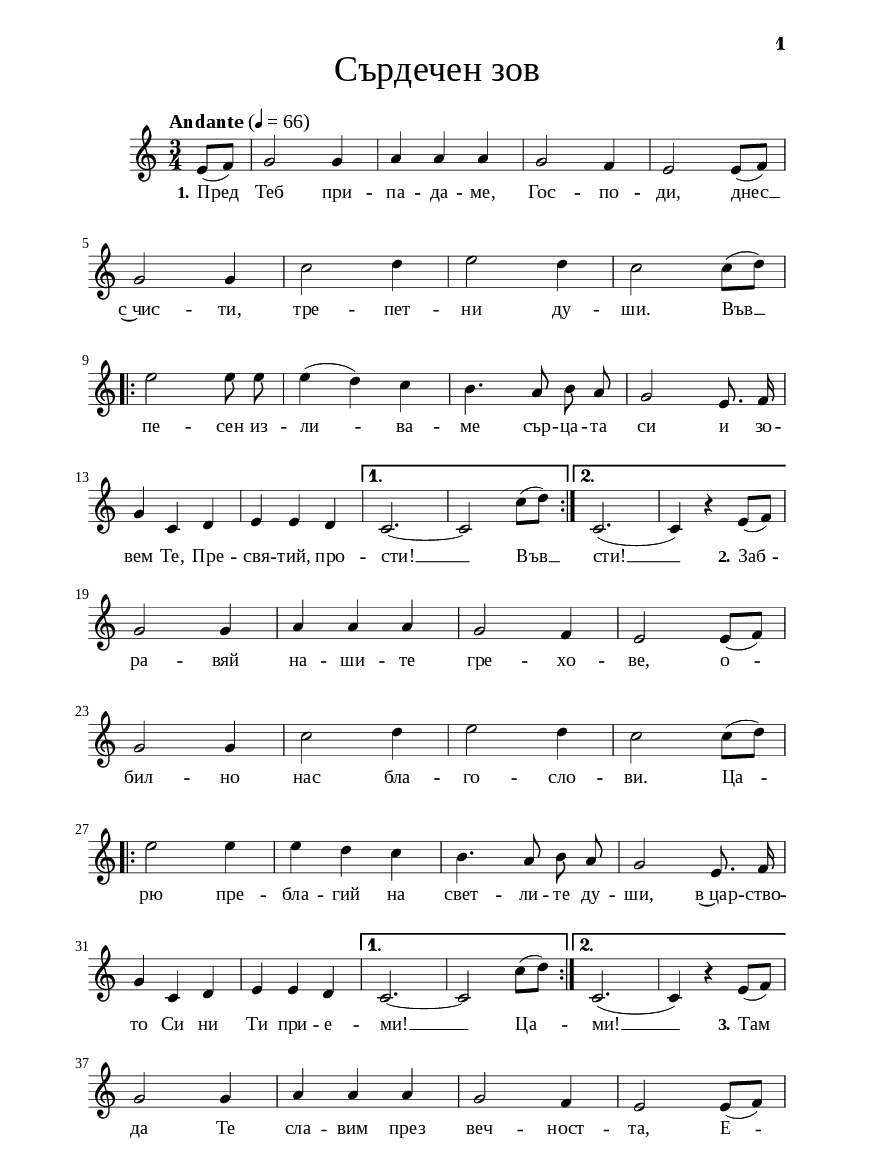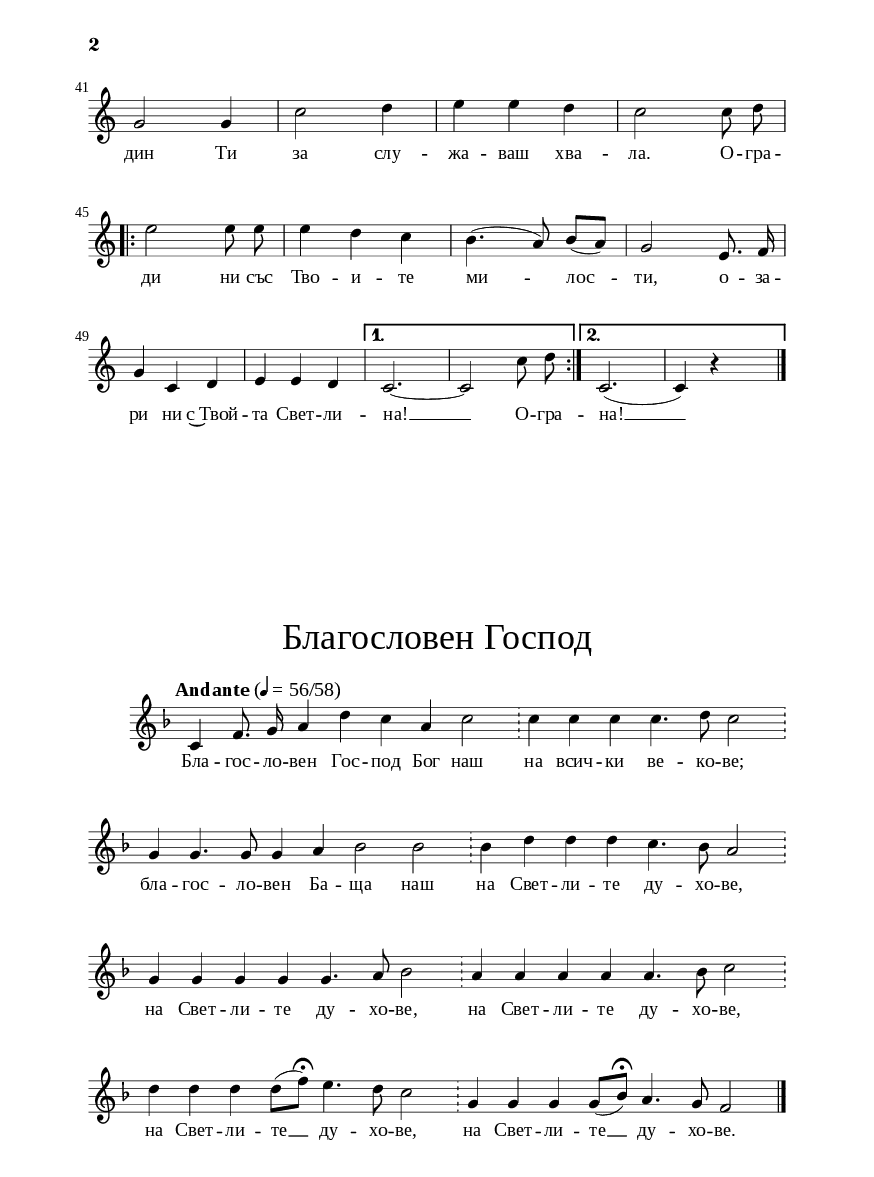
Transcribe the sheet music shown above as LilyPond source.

\version "2.24.4"

% include paper part and global functions
\include "include/globals.ily"

\bookpart {
  \label #'ref039
  \tocItem \markup "Сърдечен зов"
  \include "include/bookpart-paper.ily"
  \score {
    \include "include/score-layout.ily"

    \new Voice \absolute {
      \clef treble
      \key c \major
      \time 3/4
      \tempoFunc "Andante" 4 "66"
      \autoBeamOff
      \partial 4
      e'8 ([f'8]) |  g'2 g'4 |  a'4 a' a' | g'2 f'4 | e'2 e'8 ([ f' ]) | \break

      g'2 g'4 | c''2 d''4 | e''2 d''4 | c''2 c''8 ( [d''8]) | \break

      \repeat volta 2 {
        e''2 e''8 e'' | e''4 ( d'' ) c'' | b'4. a'8   b' a' | g'2 e'8. f'16 | \break
        g'4 c' d' | e' e' d' |
      }
      \alternative {
        { c'2. ~| c'2  \slurSolid c''8 ( [ d'' ] ) |  }

        { c'2.  ( | c'4 ) r4 e'8 ([f'8 ])| \break }
      }

      g'2 g'4 |  a'4 a' a' | g'2 f'4 | e'2 e'8 ([ f' ]) | \break

      g'2 g'4 | c''2 d''4 | e''2 d''4 | c''2 c''8 ( [d''8]) | \break

      \repeat volta 2 {
        e''2 e''4 | e''4 d'' c'' | b'4. a'8  b' a' | g'2 e'8. f'16 | \break
        g'4 c' d' | e' e' d' |
      }

      \alternative {
        { c'2. ~| c'2  c''8 ( [ d'' ] ) |  }
        { c'2. ( | c'4 ) r4 e'8 ([f'8 ])| \break }
      }

      g'2 g'4 |  a'4 a' a' | g'2 f'4 | e'2 e'8 ([ f' ]) | \break

      g'2 g'4 | c''2 d''4 | e''4 e''4 d''4 | c''2 c''8 d''8 | \break

      \repeat volta 2 {
        e''2 e''8  e'' | e''4  d'' c'' | b'4. ( a'8 )  b' ([a']) | g'2 e'8. f'16 | \break
        g'4 c' d' | e' e' d' |
      }
      \alternative {
        { c'2. ~| c'2 c''8  d''   |   }
        { c'2. ( | c'4 ) r4 s4 \bar "|."  | \break }
      }

    }

    \addlyrics {
      \set stanza = "1." Пред Теб при -- па -- да -- ме, Гос -- по -- ди, днес __
      с~чис -- ти, тре -- пет -- ни  ду -- ши. Във __
      пе -- сен из -- ли --  ва -- ме  сър -- ца -- та си и зо --
      вем Те, Пре -- свя -- тий, про -- сти! __ Във __ сти! __

      \set stanza = "2." Заб -- ра -- вяй на -- ши -- те гре -- хо -- ве, о --
      бил -- но нас бла -- го -- сло -- ви. Ца --
      рю пре -- бла -- гий на свет -- ли -- те ду -- ши, в~цар -- ство --
      то Си ни Ти при -- е -- ми! __ Ца -- ми! __

      \set stanza = "3." Там да Те сла -- вим през веч -- ност -- та, E --
      дин Ти за слу -- жа -- ваш хва -- ла. О -- гра --
      ди ни със Тво -- и -- те ми -- лос -- ти, о -- за --
      ри ни с~Твой -- та Свет -- ли -- на! __ О -- гра -- на! __
    }

    \header {
      title = \titleFunc #'ref_desc_3 "Сърдечен зов" "Sărdečen zov"
    }

    \midi{}

  } % score


  \markup \vspace #8
  \label #'ref040
  \tocItem \markup "Благословен Господ"
  \include "include/bookpart-paper.ily"
  \score {
    \include "include/score-layout.ily"

    \new Voice \absolute {
      \clef treble
      \omit Score.TimeSignature
      \cadenzaOn % allows custom bar lines
      \key f \major
      \tempoFunc "Andante" 4 "56/58"
      \override Staff.BarLine.gap = 0.5
      \autoBeamOff
      c'4 f'8. g'16 a'4 d'' c'' a' c''2 \bar"!" c''4 c'' c'' c''4. d''8 c''2 \bar"!" \break
      g'4 g'4. g'8 g'4 a' bes'2 bes' \bar"!" bes'4 d'' d'' d'' c''4. bes'8 a'2 \bar"!" \break
      g'4 g' g' g' g'4. a'8 bes'2 \bar"!" a'4 a' a' a' a'4. bes'8 c''2 \bar"!" \break
      d''4 d'' d'' d''8 ([f'']) \fermata e''4. d''8 c''2 \bar"!" g'4 g' g' g'8 ([ bes' ]) \fermata a'4. g'8 f'2 \bar "|."
    }
    \addlyrics {
      Бла -- гос --
      ло -- вен Гос -- под Бог наш на всич -- ки ве
      -- ко -- ве; бла -- гос -- ло -- вен Ба -- ща наш
      на Свет -- ли -- те ду -- хо -- ве, на Свет --
      ли -- те ду -- хо -- ве, на Свет -- ли -- те ду
      -- хо -- ве, на Свет -- ли -- те __ ду -- хо -- ве,
      на Свет -- ли -- те __ ду -- хо -- ве.}

      \header {
        title = \titleFunc #'ref_desc_1 "Благословен Господ" "Blagosloven Gospod"
      }

      \midi{}

    } % score


  } % bookpart
